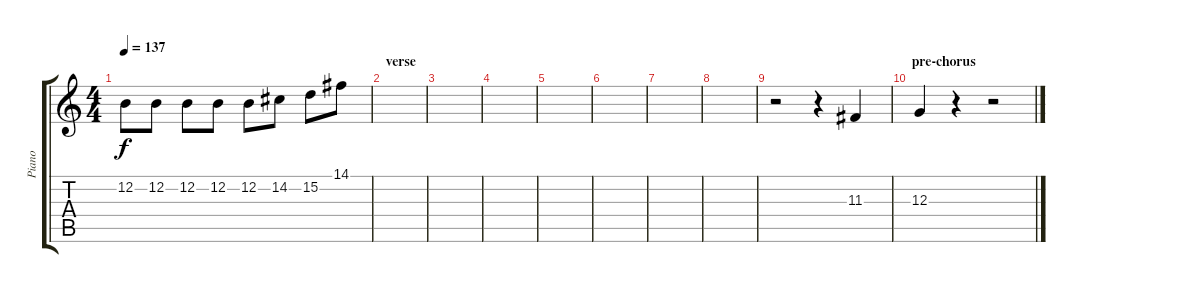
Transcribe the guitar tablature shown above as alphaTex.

\track ("Piano" "Piano") {instrument acousticgrandpiano}
\staff {score tabs}
\tuning (E4 B3 G3 D3 A2 E2) {hide}
\ts (4 4)
\tempo 137
\clef g2
\ks c
12.2.8{dy f} 12.2.8 12.2.8 12.2.8 12.2.8 14.2.8 15.2.8 14.1.8 |
\section ("" "verse")
|
|
|
|
|
|
|
r.2{instrument acousticgrandpiano} r.4 11.3.4 |
\section ("" "pre-chorus")
12.3.4 r.4 r.2
